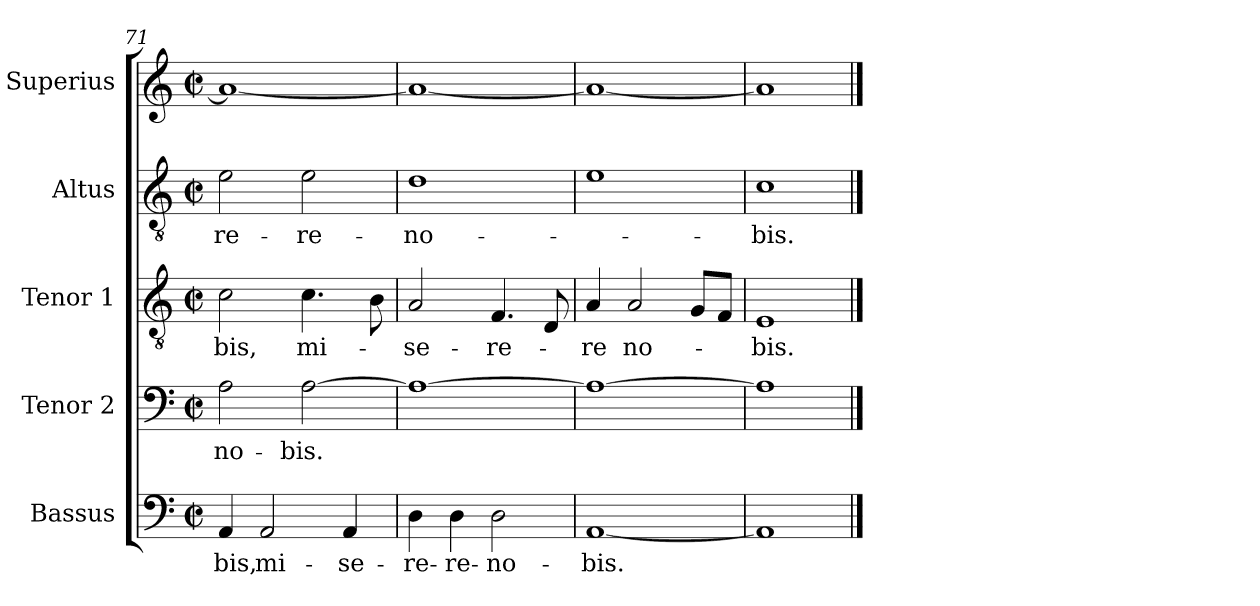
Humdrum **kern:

**kern	**text	**kern	**text	**kern	**text	**kern	**text	**kern
*part5	*part5	*part4	*part4	*part3	*part3	*part2	*part2	*part1
*staff5	*staff5	*staff4	*staff4	*staff3	*staff3	*staff2	*staff2	*staff1
*I"Bassus	*	*I"Tenor 2	*	*I"Tenor 1	*	*I"Altus	*	*I"Superius
*I'B.	*	*	*	*I'T.	*	*I'T.	*	*
*clefF4	*	*clefF4	*	*clefGv2	*	*clefGv2	*	*clefG2
*	*	*	*	*ITrd7c12	*	*ITrd7c12	*	*
*k[]	*	*k[]	*	*k[]	*	*k[]	*	*k[]
*C:	*	*C:	*	*C:	*	*C:	*	*C:
*M2/2	*	*M2/2	*	*M2/2	*	*M2/2	*	*M2/2
*met(c|)	*	*met(c|)	*	*met(c|)	*	*met(c|)	*	*met(c|)
=71	=71	=71	=71	=71	=71	=71	=71	=71
!	!LO:LY:b:color=#000000	!	!	!	!	!	!	!
!	!	!	!LO:LY:b:color=#000000	!	!	!	!	!
!	!	!	!	!	!LO:LY:b:color=#000000	!	!	!
!	!	!	!	!	!	!	!LO:LY:b:color=#000000	!
4AAi/	-bis,	2Ai\	no-	2Ci\	-bis,	2Ei\	-re-	1ai_<
!	!LO:LY:b:color=#000000	!	!	!	!	!	!	!
2AAi/	mi-	.	.	.	.	.	.	.
!	!	!	!LO:LY:b:color=#000000	!	!	!	!	!
!	!	!	!	!	!LO:LY:b:color=#000000	!	!	!
!	!	!	!	!	!	!	!LO:LY:b:color=#000000	!
.	.	[>2Ai\	-bis.	4.Ci\	mi-	2Ei\	-re-	.
!	!LO:LY:b:color=#000000	!	!	!	!	!	!	!
4AAi/	-se-	.	.	.	.	.	.	.
.	.	.	.	8BBi\	.	.	.	.
=72	=72	=72	=72	=72	=72	=72	=72	=72
!	!LO:LY:b:color=#000000	!	!	!	!	!	!	!
!	!	!	!	!	!LO:LY:b:color=#000000	!	!	!
!	!	!	!	!	!	!	!LO:LY:b:color=#000000	!
4Di\	-re-	1Ai_>	.	2AAi/	-se-	1Di	-no-	1ai_<
!	!LO:LY:b:color=#000000	!	!	!	!	!	!	!
4Di\	-re-	.	.	.	.	.	.	.
!	!LO:LY:b:color=#000000	!	!	!	!	!	!	!
!	!	!	!	!	!LO:LY:b:color=#000000	!	!	!
2Di\	-no-	.	.	4.FFi/	-re-	.	.	.
.	.	.	.	8DDi/	.	.	.	.
=73	=73	=73	=73	=73	=73	=73	=73	=73
!	!LO:LY:b:color=#000000	!	!	!	!	!	!	!
!	!	!	!	!	!LO:LY:b:color=#000000	!	!	!
[<1AAi	-bis.	1Ai_>	.	4AAi/	-re	1Ei	.	1ai_<
!	!	!	!	!	!LO:LY:b:color=#000000	!	!	!
.	.	.	.	2AAi/	no-	.	.	.
.	.	.	.	8GGi/L	.	.	.	.
.	.	.	.	8FFi/J	.	.	.	.
=74	=74	=74	=74	=74	=74	=74	=74	=74
!	!	!	!	!	!LO:LY:b:color=#000000	!	!	!
!	!	!	!	!	!	!	!LO:LY:b:color=#000000	!
1AAi]	.	1Ai]	.	1EEi	-bis.	1Ci	-bis.	1ai]
==	==	==	==	==	==	==	==	==
*-	*-	*-	*-	*-	*-	*-	*-	*-
